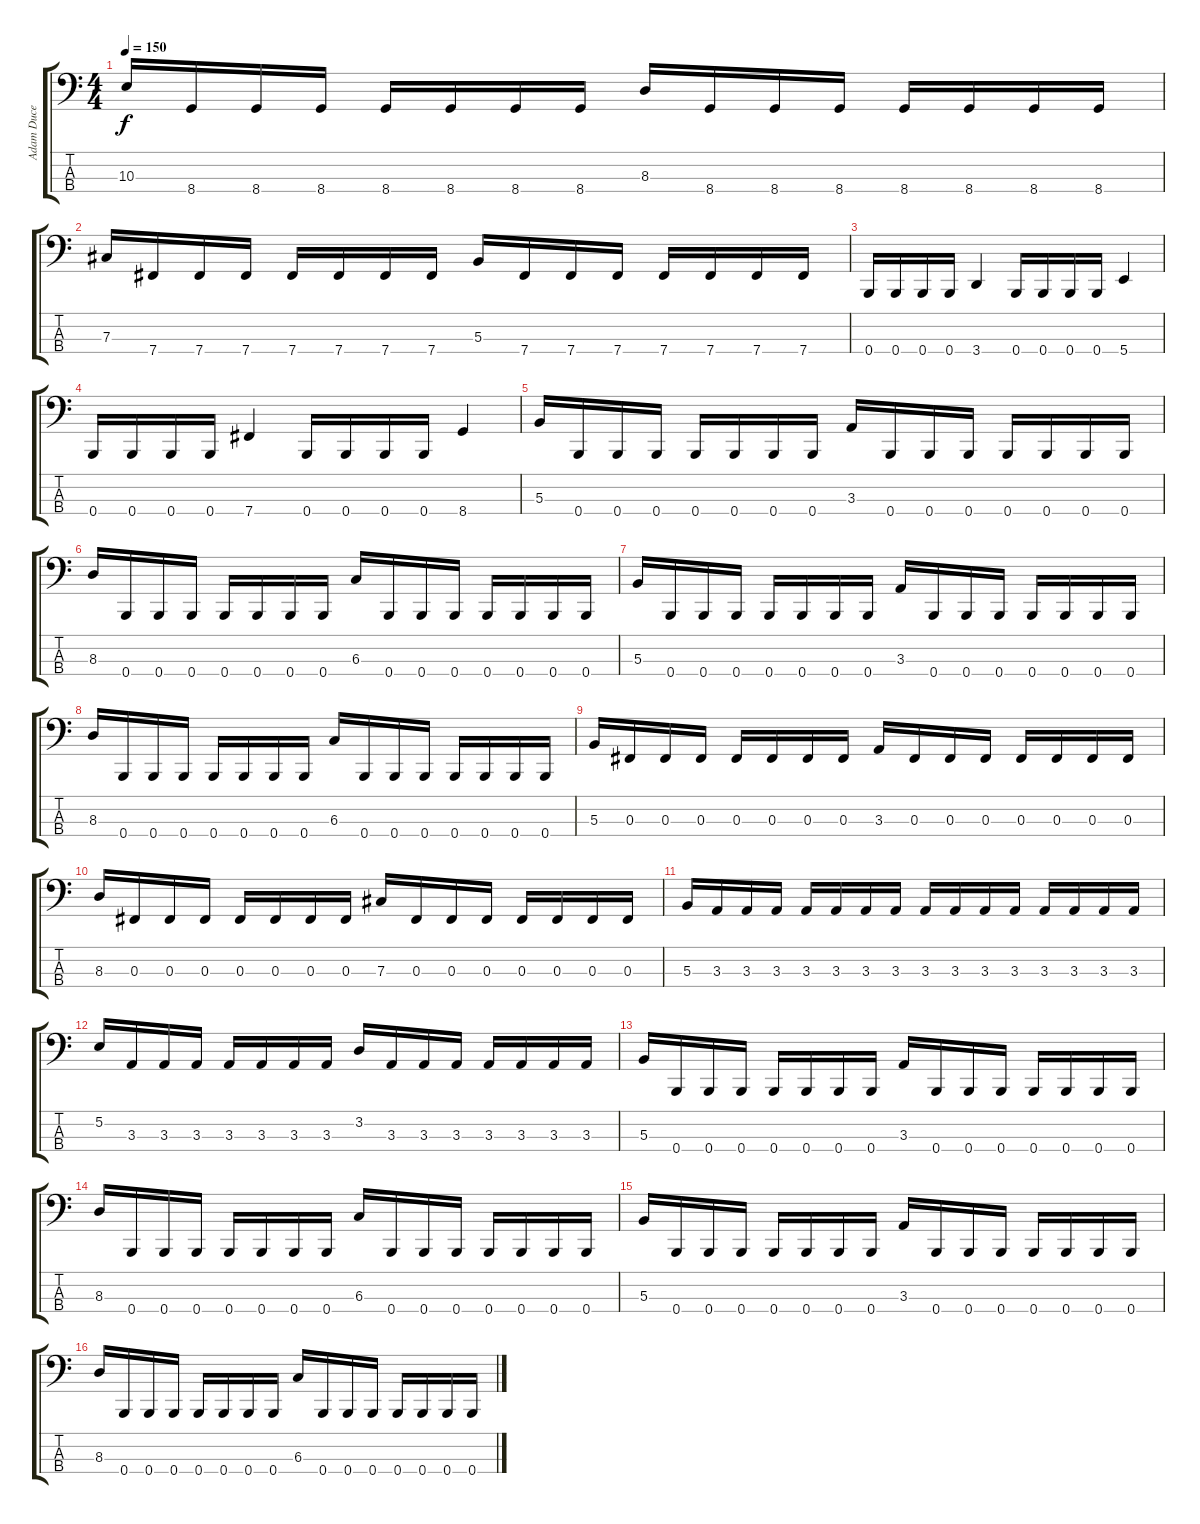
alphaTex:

\track ("Adam Duce" "Adam Duce") {instrument electricbassfinger}
\staff {score tabs}
\tuning (E2 B1 Gb1 B0) {hide}
\ts (4 4)
\tempo 150
\clef f4
\ks c
10.3.16{dy f} 8.4.16 8.4.16 8.4.16 8.4.16 8.4.16 8.4.16 8.4.16 8.3.16 8.4.16 8.4.16 8.4.16 8.4.16 8.4.16 8.4.16 8.4.16 |
7.3.16 7.4.16 7.4.16 7.4.16 7.4.16 7.4.16 7.4.16 7.4.16 5.3.16 7.4.16 7.4.16 7.4.16 7.4.16 7.4.16 7.4.16 7.4.16 |
0.4.16 0.4.16 0.4.16 0.4.16 3.4.4 0.4.16 0.4.16 0.4.16 0.4.16 5.4.4 |
0.4.16 0.4.16 0.4.16 0.4.16 7.4.4 0.4.16 0.4.16 0.4.16 0.4.16 8.4.4 |
5.3.16 0.4.16 0.4.16 0.4.16 0.4.16 0.4.16 0.4.16 0.4.16 3.3.16 0.4.16 0.4.16 0.4.16 0.4.16 0.4.16 0.4.16 0.4.16 |
8.3.16 0.4.16 0.4.16 0.4.16 0.4.16 0.4.16 0.4.16 0.4.16 6.3.16 0.4.16 0.4.16 0.4.16 0.4.16 0.4.16 0.4.16 0.4.16 |
5.3.16 0.4.16 0.4.16 0.4.16 0.4.16 0.4.16 0.4.16 0.4.16 3.3.16 0.4.16 0.4.16 0.4.16 0.4.16 0.4.16 0.4.16 0.4.16 |
8.3.16 0.4.16 0.4.16 0.4.16 0.4.16 0.4.16 0.4.16 0.4.16 6.3.16 0.4.16 0.4.16 0.4.16 0.4.16 0.4.16 0.4.16 0.4.16 |
5.3.16 0.3.16 0.3.16 0.3.16 0.3.16 0.3.16 0.3.16 0.3.16 3.3.16 0.3.16 0.3.16 0.3.16 0.3.16 0.3.16 0.3.16 0.3.16 |
8.3.16 0.3.16 0.3.16 0.3.16 0.3.16 0.3.16 0.3.16 0.3.16 7.3.16 0.3.16 0.3.16 0.3.16 0.3.16 0.3.16 0.3.16 0.3.16 |
5.3.16 3.3.16 3.3.16 3.3.16 3.3.16 3.3.16 3.3.16 3.3.16 3.3.16 3.3.16 3.3.16 3.3.16 3.3.16 3.3.16 3.3.16 3.3.16 |
5.2.16 3.3.16 3.3.16 3.3.16 3.3.16 3.3.16 3.3.16 3.3.16 3.2.16 3.3.16 3.3.16 3.3.16 3.3.16 3.3.16 3.3.16 3.3.16 |
5.3.16 0.4.16 0.4.16 0.4.16 0.4.16 0.4.16 0.4.16 0.4.16 3.3.16 0.4.16 0.4.16 0.4.16 0.4.16 0.4.16 0.4.16 0.4.16 |
8.3.16 0.4.16 0.4.16 0.4.16 0.4.16 0.4.16 0.4.16 0.4.16 6.3.16 0.4.16 0.4.16 0.4.16 0.4.16 0.4.16 0.4.16 0.4.16 |
5.3.16 0.4.16 0.4.16 0.4.16 0.4.16 0.4.16 0.4.16 0.4.16 3.3.16 0.4.16 0.4.16 0.4.16 0.4.16 0.4.16 0.4.16 0.4.16 |
8.3.16 0.4.16 0.4.16 0.4.16 0.4.16 0.4.16 0.4.16 0.4.16 6.3.16 0.4.16 0.4.16 0.4.16 0.4.16 0.4.16 0.4.16 0.4.16
